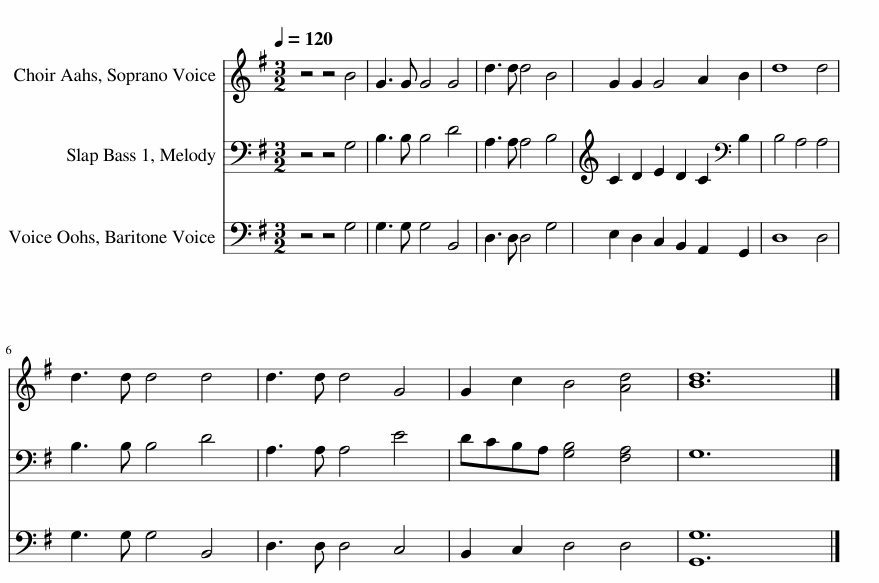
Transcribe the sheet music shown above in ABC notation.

X:1
%%score 1 2 3
L:1/8
Q:1/4=120
M:3/2
I:linebreak $
K:G
V:1 treble
V:2 bass
V:3 bass
V:1
 z4 z4 B4 | G3 G G4 G4 | d3 d d4 B4 | G2 G2 G4 A2 B2 | d8 d4 |$ %5
 d3 d d4 d4 | d3 d d4 G4 | G2 c2 B4 [Ad]4 | [Bd]12 |] %9
V:2
 z4 z4 G,4 | B,3 B, B,4 D4 | A,3 A, A,4 B,4 | C2 D2 E2 D2 C2[K:bass] B,2 | B,4 A,4 A,4 |$ %5
 B,3 B, B,4 D4 | A,3 A, A,4 E4 | DCB,A, [G,B,]4 [F,A,]4 | G,12 |] %9
V:3
 z4 z4 G,4 | G,3 G, G,4 B,,4 | D,3 D, D,4 G,4 | E,2 D,2 C,2 B,,2 A,,2 G,,2 | D,8 D,4 |$ %5
 G,3 G, G,4 B,,4 | D,3 D, D,4 C,4 | B,,2 C,2 D,4 D,4 | [G,,G,]12 |] %9
